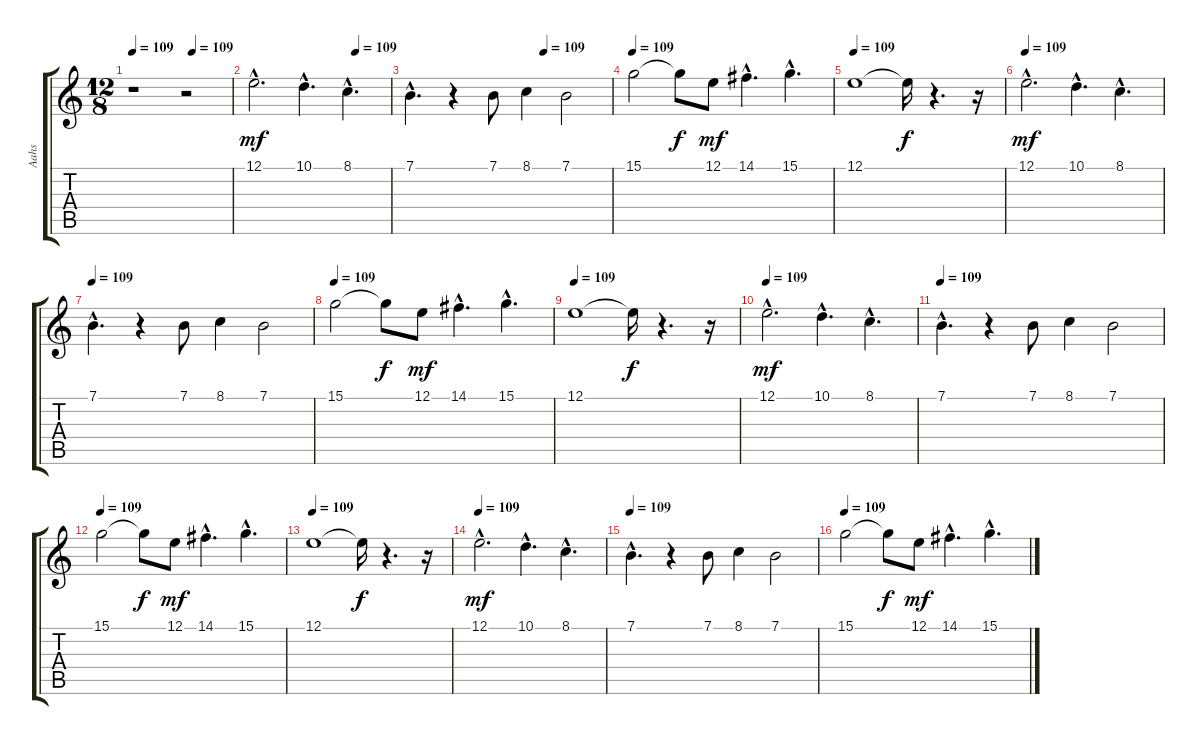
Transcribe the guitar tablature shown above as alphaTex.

\track ("Aahs" "Aahs") {instrument choiraahs}
\staff {score tabs}
\tuning (E4 B3 G3 D3 A2 E2) {hide}
\ts (12 8)
\tempo 109
\tempo (109 0.6041666666666666)
\clef g2
\ks c
r.1{dy mf} r.2 |
\tempo (109 0.75)
12.1{hac}.2{d} 10.1{hac}.4{d} 8.1{hac}.4{d} |
\tempo (109 0.6666666666666666)
7.1{hac}.4{d} r.4 7.1.8 8.1.4 7.1.2 |
\tempo 109
15.1.2 15.1{t}.8{dy f} 12.1.8{dy mf} 14.1{hac}.4{d} 15.1{hac}.4{d} |
\tempo 109
12.1.1 12.1{t}.16{dy f} r.4{d} r.16 |
\tempo 109
12.1{hac}.2{d dy mf} 10.1{hac}.4{d} 8.1{hac}.4{d} |
\tempo 109
7.1{hac}.4{d} r.4 7.1.8 8.1.4 7.1.2 |
\tempo 109
15.1.2 15.1{t}.8{dy f} 12.1.8{dy mf} 14.1{hac}.4{d} 15.1{hac}.4{d} |
\tempo 109
12.1.1 12.1{t}.16{dy f} r.4{d} r.16 |
\tempo 109
12.1{hac}.2{d dy mf} 10.1{hac}.4{d} 8.1{hac}.4{d} |
\tempo 109
7.1{hac}.4{d} r.4 7.1.8 8.1.4 7.1.2 |
\tempo 109
15.1.2 15.1{t}.8{dy f} 12.1.8{dy mf} 14.1{hac}.4{d} 15.1{hac}.4{d} |
\tempo 109
12.1.1 12.1{t}.16{dy f} r.4{d} r.16 |
\tempo 109
12.1{hac}.2{d dy mf} 10.1{hac}.4{d} 8.1{hac}.4{d} |
\tempo 109
7.1{hac}.4{d} r.4 7.1.8 8.1.4 7.1.2 |
\tempo 109
15.1.2 15.1{t}.8{dy f} 12.1.8{dy mf} 14.1{hac}.4{d} 15.1{hac}.4{d}
